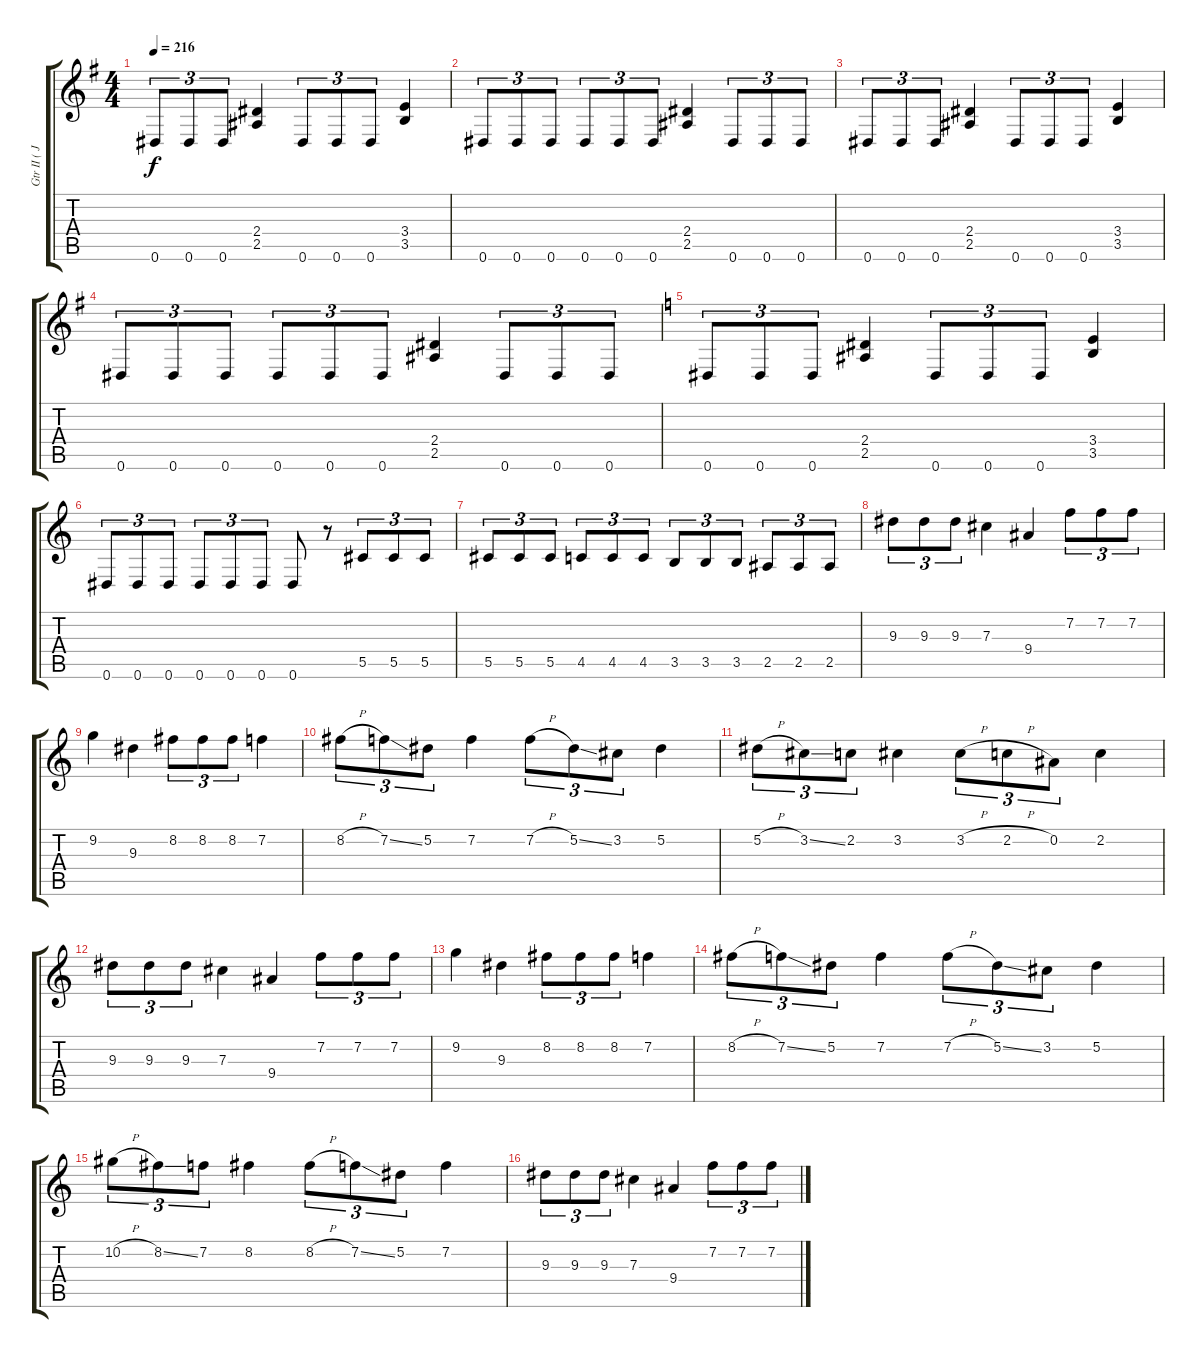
\track ("Gtr II ( James )" "Gtr II ( J") {instrument electricguitarclean}
\staff {score tabs}
\tuning (Eb4 Bb3 Gb3 Db3 Ab2 Eb2) {hide}
\ts (4 4)
\tempo 216
\clef g2
\ks g
0.6.8{tu (3 2) dy f} 0.6.8{tu (3 2)} 0.6.8{tu (3 2)} (2.4 2.5).4 0.6.8{tu (3 2)} 0.6.8{tu (3 2)} 0.6.8{tu (3 2)} (3.4 3.5).4 |
0.6.8{tu (3 2)} 0.6.8{tu (3 2)} 0.6.8{tu (3 2)} 0.6.8{tu (3 2)} 0.6.8{tu (3 2)} 0.6.8{tu (3 2)} (2.4 2.5).4 0.6.8{tu (3 2)} 0.6.8{tu (3 2)} 0.6.8{tu (3 2)} |
0.6.8{tu (3 2)} 0.6.8{tu (3 2)} 0.6.8{tu (3 2)} (2.4 2.5).4 0.6.8{tu (3 2)} 0.6.8{tu (3 2)} 0.6.8{tu (3 2)} (3.4 3.5).4 |
0.6.8{tu (3 2)} 0.6.8{tu (3 2)} 0.6.8{tu (3 2)} 0.6.8{tu (3 2)} 0.6.8{tu (3 2)} 0.6.8{tu (3 2)} (2.4 2.5).4 0.6.8{tu (3 2)} 0.6.8{tu (3 2)} 0.6.8{tu (3 2)} |
\ks c
0.6.8{tu (3 2)} 0.6.8{tu (3 2)} 0.6.8{tu (3 2)} (2.4 2.5).4 0.6.8{tu (3 2)} 0.6.8{tu (3 2)} 0.6.8{tu (3 2)} (3.4 3.5).4 |
0.6.8{tu (3 2)} 0.6.8{tu (3 2)} 0.6.8{tu (3 2)} 0.6.8{tu (3 2)} 0.6.8{tu (3 2)} 0.6.8{tu (3 2)} 0.6.8 r.8 5.5.8{tu (3 2)} 5.5.8{tu (3 2)} 5.5.8{tu (3 2)} |
5.5.8{tu (3 2)} 5.5.8{tu (3 2)} 5.5.8{tu (3 2)} 4.5.8{tu (3 2)} 4.5.8{tu (3 2)} 4.5.8{tu (3 2)} 3.5.8{tu (3 2)} 3.5.8{tu (3 2)} 3.5.8{tu (3 2)} 2.5.8{tu (3 2)} 2.5.8{tu (3 2)} 2.5.8{tu (3 2)} |
9.3.8{tu (3 2)} 9.3.8{tu (3 2)} 9.3.8{tu (3 2)} 7.3.4 9.4.4 7.2.8{tu (3 2)} 7.2.8{tu (3 2)} 7.2.8{tu (3 2)} |
9.2.4 9.3.4 8.2.8{tu (3 2)} 8.2.8{tu (3 2)} 8.2.8{tu (3 2)} 7.2.4 |
8.2{h}.8{tu (3 2)} 7.2{ss}.8{tu (3 2)} 5.2.8{tu (3 2)} 7.2.4 7.2{h}.8{tu (3 2)} 5.2{ss}.8{tu (3 2)} 3.2.8{tu (3 2)} 5.2.4 |
5.2{h}.8{tu (3 2)} 3.2{ss}.8{tu (3 2)} 2.2.8{tu (3 2)} 3.2.4 3.2{h}.8{tu (3 2)} 2.2{h}.8{tu (3 2)} 0.2.8{tu (3 2)} 2.2.4 |
9.3.8{tu (3 2)} 9.3.8{tu (3 2)} 9.3.8{tu (3 2)} 7.3.4 9.4.4 7.2.8{tu (3 2)} 7.2.8{tu (3 2)} 7.2.8{tu (3 2)} |
9.2.4 9.3.4 8.2.8{tu (3 2)} 8.2.8{tu (3 2)} 8.2.8{tu (3 2)} 7.2.4 |
8.2{h}.8{tu (3 2)} 7.2{ss}.8{tu (3 2)} 5.2.8{tu (3 2)} 7.2.4 7.2{h}.8{tu (3 2)} 5.2{ss}.8{tu (3 2)} 3.2.8{tu (3 2)} 5.2.4 |
10.2{h}.8{tu (3 2)} 8.2{ss}.8{tu (3 2)} 7.2.8{tu (3 2)} 8.2.4 8.2{h}.8{tu (3 2)} 7.2{ss}.8{tu (3 2)} 5.2.8{tu (3 2)} 7.2.4 |
9.3.8{tu (3 2)} 9.3.8{tu (3 2)} 9.3.8{tu (3 2)} 7.3.4 9.4.4 7.2.8{tu (3 2)} 7.2.8{tu (3 2)} 7.2.8{tu (3 2)}
